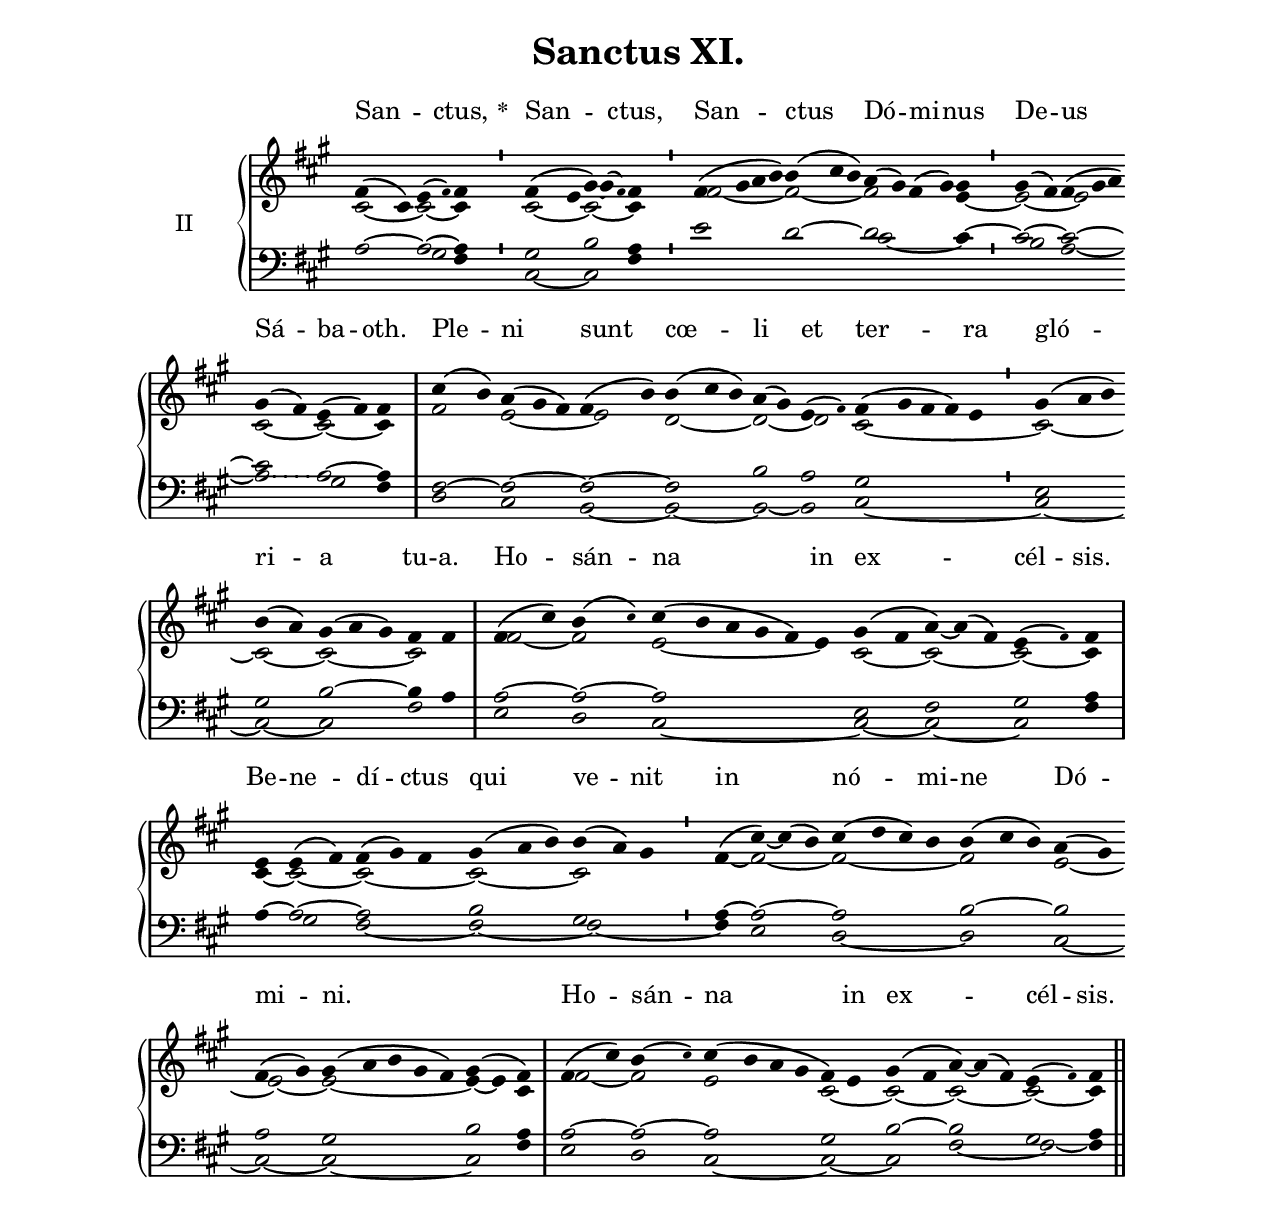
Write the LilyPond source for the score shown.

\version "2.18"
\include "gregorian.ly"
\include "noh2.ily"

%Page reference: page v.66
%(volume.page)

global = {
 \key fis \minor
 \cadenzaOn 
 \override Glissando #'thickness = #2.0
}

\header {
  title = \markup \center-column {"Sanctus XI." \vspace #1 }
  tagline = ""
  composer = ""
}

\paper {
 #(include-special-characters)
  oddHeaderMarkup = \markup \fill-line {
    \line {}
    \center-column {
      \on-the-fly #first-page     " "
      \on-the-fly #not-first-page ""
    }
    \line { \on-the-fly #print-page-number-check-first \fromproperty #'page:page-number-string }
  }
  evenHeaderMarkup = \markup \fill-line {
    \line { \on-the-fly #print-page-number-check-first \fromproperty #'page:page-number-string }
    \center-column { "" }
    \line {}
  }
}

chantText = \lyricmode {
San -- _ ctus, 
\set stanza = " * " San -- ctus, San -- ctus Dó -- mi -- nus De -- us Sá -- ba -- oth. 
Ple -- ni sunt cœ -- li et ter -- ra gló -- ri -- a tu -- a. 
Ho -- sán -- na in ex -- cél -- sis. 
Be -- ne -- dí -- ctus qui ve -- nit in nó -- mi -- ne Dó -- mi -- ni. _ 
Ho -- sán -- na in ex -- cél -- sis. }

chantMusic = {
\tieDown   fis'4 ( cis'4) e'4 ( \once \tweak #'font-size #-4 fis' ) fis'4 \divisioMinima
 fis'4 ( e'4 gis'4) ~ gis'4 ( \once \tweak #'font-size #-4 fis' ) fis'4 \divisioMinima
 fis'4 ( gis'4 a'4 b'4) b'4 ( cis''4 b'4) a'4 ( gis'4) fis'4 ( gis'4) gis'4 \divisioMinima
 gis'4 ( fis'4) fis'4 ( gis'4 a'4) \forceBreak
 gis'4 ( fis'4) e'4 ( fis'4) fis'4 \divisioMaxima
 cis''4 ( b'4) a'4 ( gis'4 fis'4) fis'4 ( b'4) b'4 ( cis''4 b'4) a'4 ( gis'4) e'4 ( \once \tweak #'font-size #-4 fis' ) fis'4 ( gis'4 fis'4 fis'4) e'4 \divisioMinima
 gis'4 ( a'4 b'4) \forceBreak
 b'4 ( a'4) gis'4 ( a'4 gis'4) fis'4 fis'4 \divisioMaxima
 fis'4 ( cis''4) b'4 ( \once \tweak #'font-size #-4 cis'' ) cis''4 ( b'4 a'4 gis'4 fis'4) e'4 gis'4 ( fis'4 a'4) ~ a'4 ( fis'4) e'4 ( \once \tweak #'font-size #-4 fis' ) fis'4 \divisioMaxima
 \forceBreak
 e'4 e'4 ( fis'4) fis'4 ( gis'4) fis'4 gis'4 ( a'4 b'4) b'4 ( a'4) gis'4 \divisioMinima
 fis'4 ( cis''4) ~ cis''4 ( b'4)  cis''4 ( d''4 cis''4) b'4 b'4 ( cis''4 b'4) a'4 ( gis'4) \forceBreak
 fis'4 ( gis'4) gis'4 ( a'4 b'4 gis'4 fis'4) gis'4 ( e'4 fis'4) \divisioMaxima
 fis'4 ( cis''4) b'4 ( \once \tweak #'font-size #-4 cis'' ) cis''4 ( b'4 a'4 gis'4 fis'4) e'4 gis'4 ( fis'4 a'4) ~ a'4 ( fis'4) e'4 ( \once \tweak #'font-size #-4 fis' ) fis'4 \finalis

}

altoMusic = {
cis'2 ~ cis'2 ~ cis'4 \divisioMinima
cis'2 ~ cis'2*3/2 ~ cis'4 \divisioMinima
fis'2*4/2 ~ fis'2*3/2 ~ fis'2*4/2 e'4 ~ \divisioMinima
e'2 ~ e'2*3/2 cis'2 ~ cis'2 ~ cis'4 \divisioMaxima
fis'2 e'2*3/2 ~ e'2 d'2*3/2 ~ d'2 ~ d'2 cis'2*5/2 ~ \divisioMinima
cis'2*3/2 ~ cis'2 ~ cis'2*3/2 ~ cis'2 \divisioMaxima
fis'2 ~ fis'2 e'2*5/2 ~ e'4 cis'2 ~ cis'2*3/2 ~ cis'2 ~ cis'4 \divisioMaxima
cis'4 ~ cis'2 ~ cis'2*3/2 ~ cis'2*3/2 ~ cis'2*3/2 \divisioMinima
fis'4 ~ fis'2*3/2 ~ fis'2*4/2 ~ fis'2*3/2 e'2 ~ e'2 ~ e'2*5/2 ~ e'4 ~ e'4 cis'4 \divisioMaxima
fis'2 ~ fis'2 e'2*4/2 cis'2 ~ cis'2 ~ cis'2*3/2 ~ cis'2 ~ cis'4 \finalis
}

tenorMusic = {
a2 ~ a2 ~ a4 \divisioMinima
gis2 b2*3/2 a4 \divisioMinima
e'2*4/2 d'2*3/2 ~ d'2*4/2 cis'4 ~ \divisioMinima
cis'2 ~ cis'2*3/2 ~ cis'2 a2 ~ a4 \divisioMaxima
fis2 ~ fis2*3/2 ~ fis2 ~ fis2*3/2 b2 a2 gis2*5/2 \divisioMinima
e2*3/2 gis2 b2*3/2 ~ b4 a4 \divisioMaxima
a2 ~ a2 ~ a2*6/2 e2 fis2*3/2 gis2 a4 \divisioMaxima
a4 ~ a2 ~ a2*3/2 b2*3/2 gis2*3/2 \divisioMinima
a4 ~ a2*3/2 ~ a2*4/2 b2*3/2 ~ b2 a2 gis2*5/2 b2 a4 \divisioMaxima
a2 ~ a2 ~ a2*4/2 gis2 b2 ~ b2*3/2 gis2 a4 \finalis
}

bassMusic = {
r2 gis2 fis4 \divisioMinima
cis2 ~ cis2*3/2 fis4 \divisioMinima
r2*4/2 r2*3/2 cis'2*4/2 ~ cis'4 \divisioMinima
b2 a2*3/2 ~ a2 gis2 fis4 \divisioMaxima
d2 cis2*3/2 b,2 ~ b,2*3/2 ~ b,2 ~ b,2 cis2*5/2 ~ \divisioMinima
cis2*3/2 ~ cis2 ~ cis2*3/2 fis2 \divisioMaxima
e2 d2 cis2*6/2 ~ cis2 ~ cis2*3/2 ~ cis2 fis4 \divisioMaxima
r4 gis2 fis2*3/2 ~ fis2*3/2 ~ fis2*3/2 ~ \divisioMinima
fis4 e2*3/2 d2*4/2 ~ d2*3/2 cis2 ~ cis2 ~ cis2*5/2 ~ cis2 fis4 \divisioMaxima
e2 d2 cis2*4/2 ~ cis2 ~ cis2 fis2*3/2 ~ fis2 ~ fis4 \finalis
}

voiceLines = {
\voiceLineStyle


s2*28/2
\allowVoiceLineBreak
\voiceLine "down" "down" a2*2/2 a2*1/2


}

\score{
  <<
    \new GrandStaff <<
      \set GrandStaff.autoBeaming = ##f
      \set GrandStaff.instrumentName = \markup \center-column {
        "II"
      }
      \new Staff = up <<
        \new Voice = "chant" {
          \voiceOne \global \chantMusic
        }
        \new Voice {
          \voiceTwo \global \altoMusic
        }
      >>

      \new Staff = down <<
        \clef bass
        \new Voice {
          \voiceOne \global \tenorMusic
        }
        \new Voice {
          \voiceTwo \global \bassMusic
        }
	\new Voice {
        \voiceThree \global \voiceLines
        }
      >>
    >>
    \new Lyrics \lyricsto chant {
      \chantText
    }
  >>
  \layout{
  }
  \midi{
    \tempo 4 = 125
  }
}
